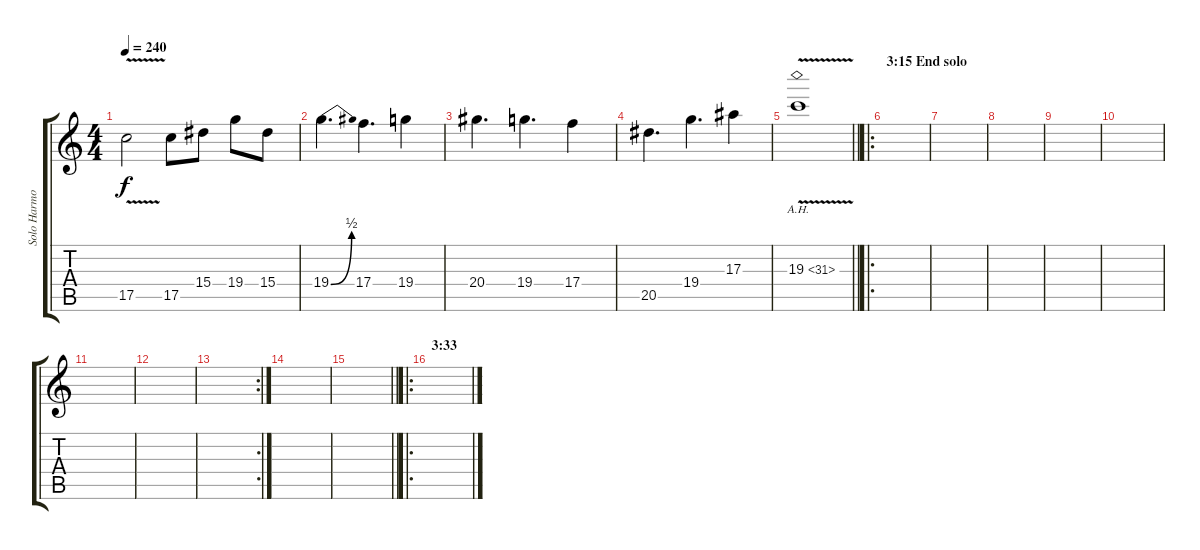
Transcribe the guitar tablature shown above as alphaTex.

\track ("Solo Harmonized" "Solo Harmo") {instrument distortionguitar}
\staff {score tabs}
\tuning (D4 A3 F3 C3 G2 C2) {hide}
\ts (4 4)
\tempo 240
\clef g2
\ks c
17.5{v}.2{dy f} 17.5.8 15.4.8 19.4.8 15.4.8 |
19.4{be (bend 0 0 60 2)}.4{d} 17.4.4{d} 19.4.4 |
20.4.4{d} 19.4.4{d} 17.4.4 |
20.5.4{d} 19.4.4{d} 17.3.4 |
\barLineRight lightlight
19.3{ah 12 v}.1 |
\ro
\section ("" "3:15 End solo")
|
|
|
|
|
|
|
\rc 2
|
|
\barLineRight lightlight
|
\ro
\section ("" "3:33")
